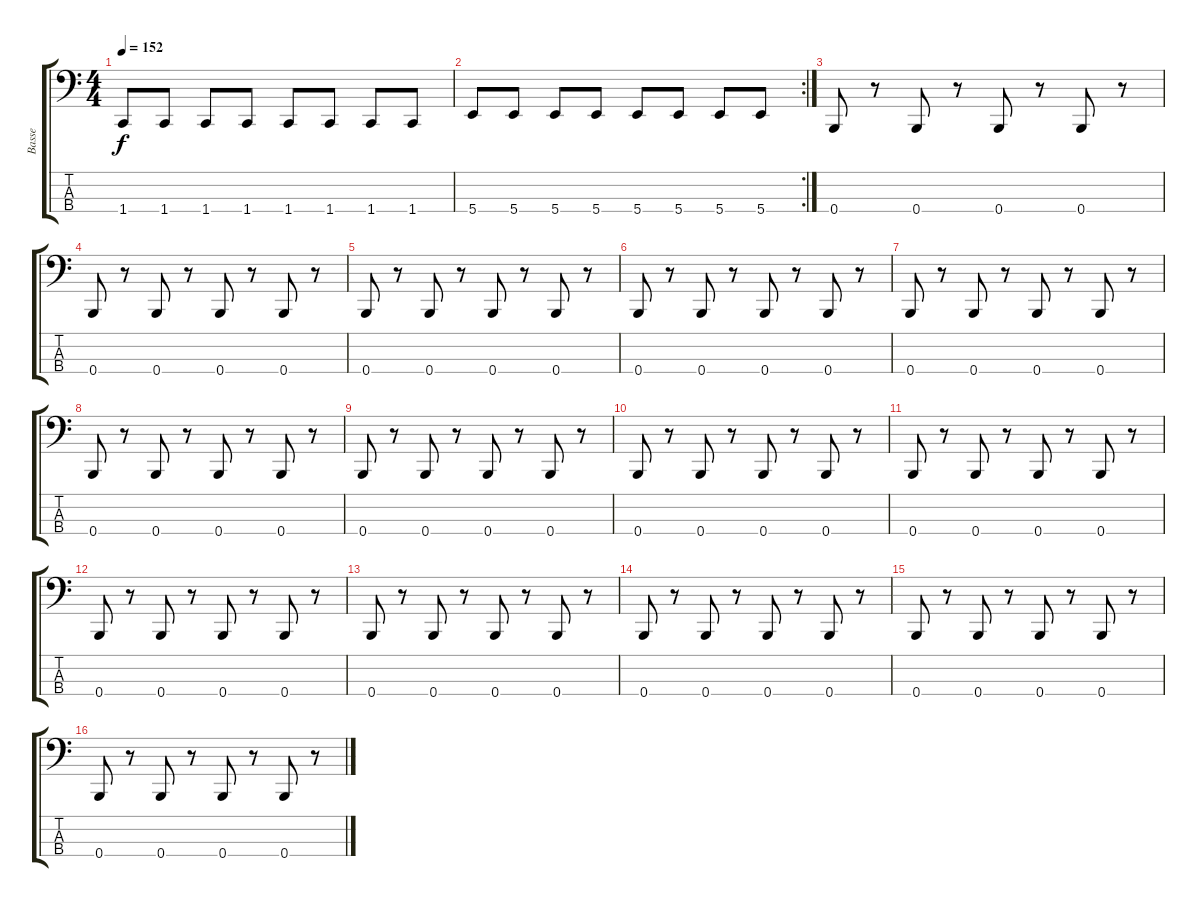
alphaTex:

\track ("Basse" "Basse") {instrument electricbassfinger}
\staff {score tabs}
\tuning (D2 A1 E1 B0) {hide}
\ts (4 4)
\tempo 152
\clef f4
\ks c
1.4.8{dy f} 1.4.8 1.4.8 1.4.8 1.4.8 1.4.8 1.4.8 1.4.8 |
\rc 2
5.4.8 5.4.8 5.4.8 5.4.8 5.4.8 5.4.8 5.4.8 5.4.8 |
0.4.8 r.8 0.4.8 r.8 0.4.8 r.8 0.4.8 r.8 |
0.4.8 r.8 0.4.8 r.8 0.4.8 r.8 0.4.8 r.8 |
0.4.8 r.8 0.4.8 r.8 0.4.8 r.8 0.4.8 r.8 |
0.4.8 r.8 0.4.8 r.8 0.4.8 r.8 0.4.8 r.8 |
0.4.8 r.8 0.4.8 r.8 0.4.8 r.8 0.4.8 r.8 |
0.4.8 r.8 0.4.8 r.8 0.4.8 r.8 0.4.8 r.8 |
0.4.8 r.8 0.4.8 r.8 0.4.8 r.8 0.4.8 r.8 |
0.4.8 r.8 0.4.8 r.8 0.4.8 r.8 0.4.8 r.8 |
0.4.8 r.8 0.4.8 r.8 0.4.8 r.8 0.4.8 r.8 |
0.4.8 r.8 0.4.8 r.8 0.4.8 r.8 0.4.8 r.8 |
0.4.8 r.8 0.4.8 r.8 0.4.8 r.8 0.4.8 r.8 |
0.4.8 r.8 0.4.8 r.8 0.4.8 r.8 0.4.8 r.8 |
0.4.8 r.8 0.4.8 r.8 0.4.8 r.8 0.4.8 r.8 |
0.4.8 r.8 0.4.8 r.8 0.4.8 r.8 0.4.8 r.8
